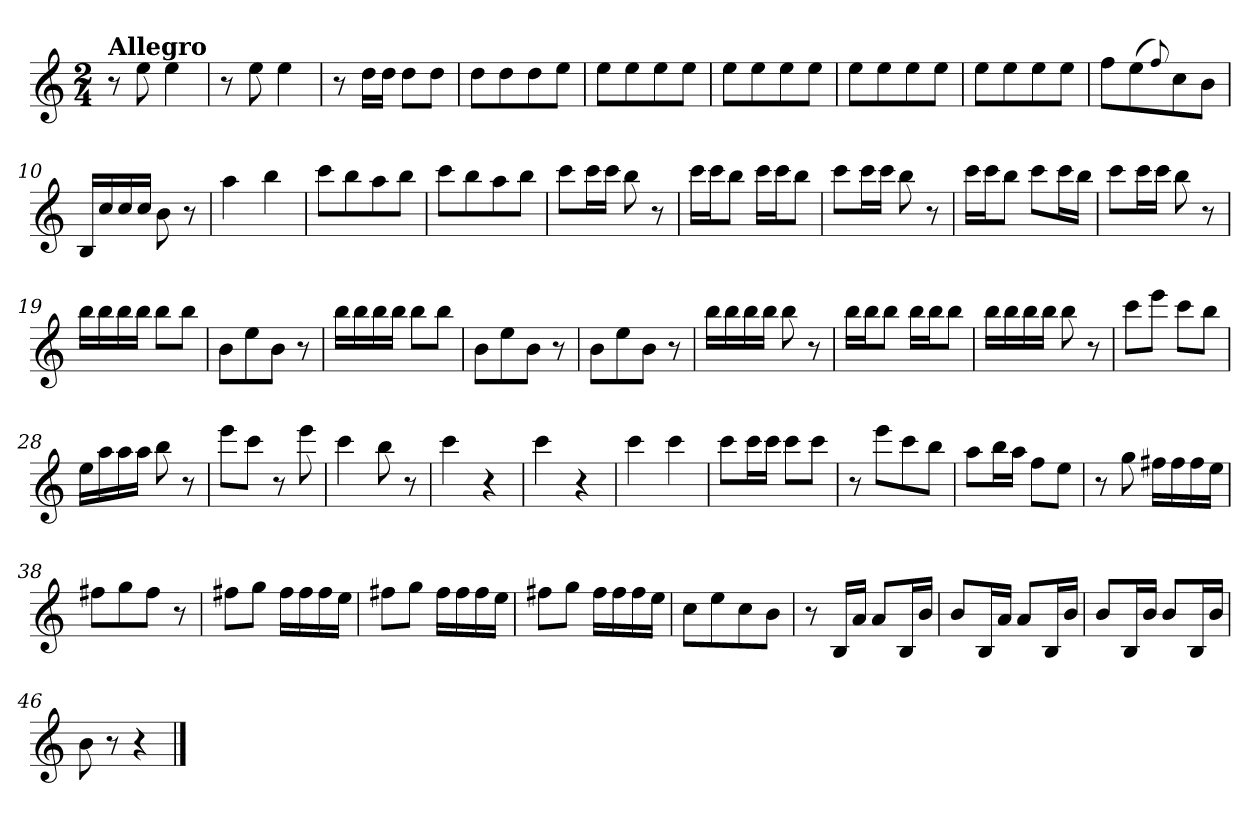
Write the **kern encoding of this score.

**kern
*part1
*staff1
*clefG2
*k[]
*C:
*M2/4
=1
!LO:TX:a:B:t=Allegro
8r
8ee
4ee
=2
8r
8ee
4ee
=3
8r
16ddLL
16ddJJ
8ddL
8ddJ
=4
8ddL
8dd
8dd
8eeJ
=5
8eeL
8ee
8ee
8eeJ
=6
8eeL
8ee
8ee
8eeJ
=7
8eeL
8ee
8ee
8eeJ
=8
8eeL
8ee
8ee
8eeJ
=9
8ffL
(8ee
8qqff/)
8cc
8bJ
=10
16BLL
16cc
16cc
16ccJJ
8b
8r
=11
4aa
4bb
=12
8cccL
8bb
8aa
8bbJ
=13
8cccL
8bb
8aa
8bbJ
=14
8cccL
16cccL
16cccJJ
8bb
8r
=15
16cccLL
16cccJ
8bbJ
16cccLL
16cccJ
8bbJ
=16
8cccL
16cccL
16cccJJ
8bb
8r
=17
16cccLL
16cccJ
8bbJ
8cccL
16cccL
16bbJJ
=18
8cccL
16cccL
16cccJJ
8bb
8r
=19
16bbLL
16bb
16bb
16bbJJ
8bbL
8bbJ
=20
8bL
8ee
8bJ
8r
=21
16bbLL
16bb
16bb
16bbJJ
8bbL
8bbJ
=22
8bL
8ee
8bJ
8r
=23
8bL
8ee
8bJ
8r
=24
16bbLL
16bb
16bb
16bbJJ
8bb
8r
=25
16bbLL
16bbJ
8bbJ
16bbLL
16bbJ
8bbJ
=26
16bbLL
16bb
16bb
16bbJJ
8bb
8r
=27
8cccL
8eeeJ
8cccL
8bbJ
=28
16eeLL
16aa
16aa
16aaJJ
8bb
8r
=29
8eeeL
8cccJ
8r
8eee
=30
4ccc
8bb
8r
=31
4ccc
4r
=32
4ccc
4r
=33
4ccc
4ccc
=34
8cccL
16cccL
16cccJJ
8cccL
8cccJ
=35
8r
8eeeL
8ccc
8bbJ
=36
8aaL
16bbL
16aaJJ
8ffL
8eeJ
=37
8r
8gg
16ff#XLL
16ff#
16ff#
16eeJJ
=38
8ff#XL
8gg
8ff#J
8r
=39
8ff#XL
8ggJ
16ff#LL
16ff#
16ff#
16eeJJ
=40
8ff#XL
8ggJ
16ff#LL
16ff#
16ff#
16eeJJ
=41
8ff#XL
8ggJ
16ff#LL
16ff#
16ff#
16eeJJ
=42
8ccL
8ee
8cc
8bJ
=43
8r
16BLL
16aJJ
8aL
16BL
16bJJ
=44
8bL
16BL
16aJJ
8aL
16BL
16bJJ
=45
8bL
16BL
16bJJ
8bL
16BL
16bJJ
=46
8b
8r
4r
==
*-
